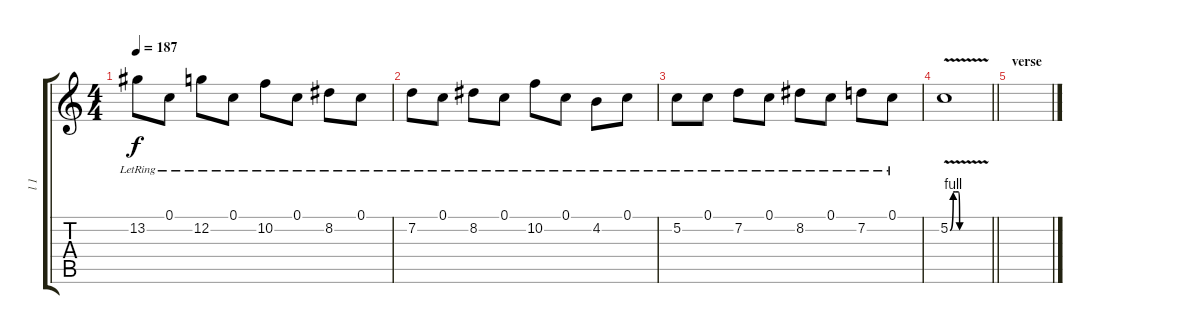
\track ("l 1" "l 1") {instrument overdrivenguitar}
\staff {score tabs}
\tuning (C4 G3 Eb3 Bb2 F2 C2) {hide}
\ts (4 4)
\tempo 187
\clef g2
\ks c
13.2{lr}.8{dy f} 0.1{lr}.8 12.2{lr}.8 0.1{lr}.8 10.2{lr}.8 0.1{lr}.8 8.2{lr}.8 0.1{lr}.8 |
7.2{lr}.8 0.1{lr}.8 8.2{lr}.8 0.1{lr}.8 10.2{lr}.8 0.1{lr}.8 4.2{lr}.8 0.1{lr}.8 |
5.2{lr}.8 0.1{lr}.8 7.2{lr}.8 0.1{lr}.8 8.2{lr}.8 0.1{lr}.8 7.2{lr}.8 0.1{lr}.8 |
\barLineRight lightlight
5.2{be (custom 0 0 5 4 8 4 13 4 15 0 60 0) v}.1 |
\section ("" "verse")
